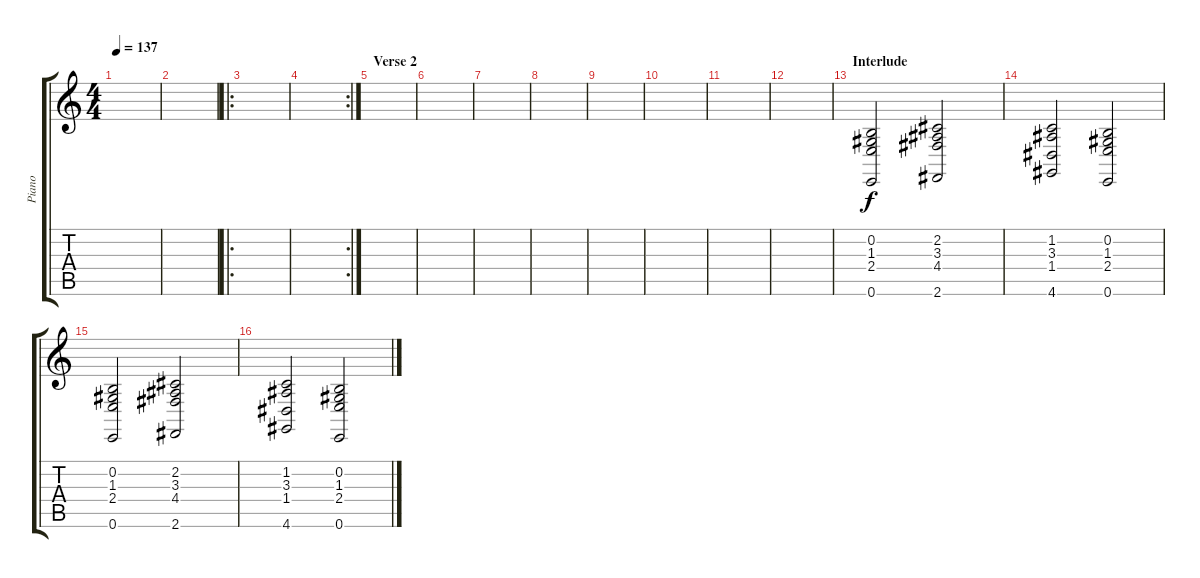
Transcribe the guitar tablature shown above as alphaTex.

\track ("Piano" "Piano") {instrument brightacousticpiano}
\staff {score tabs}
\tuning (E4 B3 G3 D3 A2 E2) {hide}
\ts (4 4)
\tempo 137
\clef g2
\ks c
|
|
\ro
|
\rc 2
|
\section ("" "Verse 2")
|
|
|
|
|
|
|
|
\section ("" "Interlude")
(0.2 1.3 2.4 0.6).2 (2.2 3.3 4.4 2.6).2 |
(1.2 3.3 1.4 4.6).2 (0.2 1.3 2.4 0.6).2 |
(0.2 1.3 2.4 0.6).2 (2.2 3.3 4.4 2.6).2 |
(1.2 3.3 1.4 4.6).2 (0.2 1.3 2.4 0.6).2
